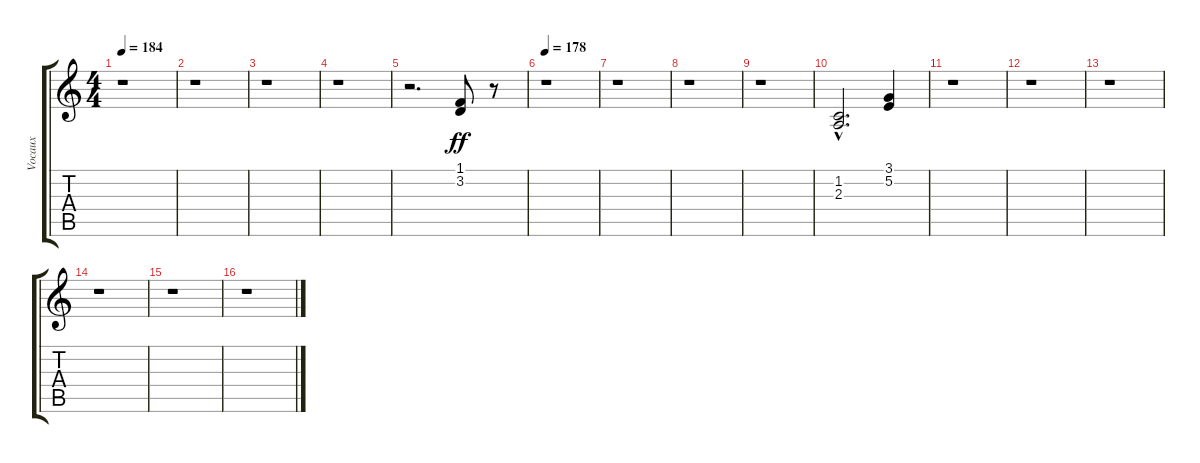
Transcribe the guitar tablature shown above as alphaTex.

\track ("Vocaux" "Vocaux") {instrument harmonica}
\staff {score tabs}
\tuning (E4 B3 G3 D3 A2 E2) {hide}
\ts (4 4)
\tempo 184
\clef g2
\ks c
r.1{dy ff instrument harmonica} |
r.1 |
r.1 |
r.1 |
r.2{d} (1.1 3.2).8 r.8 |
\tempo 178
r.1 |
r.1 |
r.1 |
r.1 |
(1.2{hac} 2.3{hac}).2{d} (3.1 5.2).4 |
r.1 |
r.1 |
r.1 |
r.1 |
r.1 |
r.1
